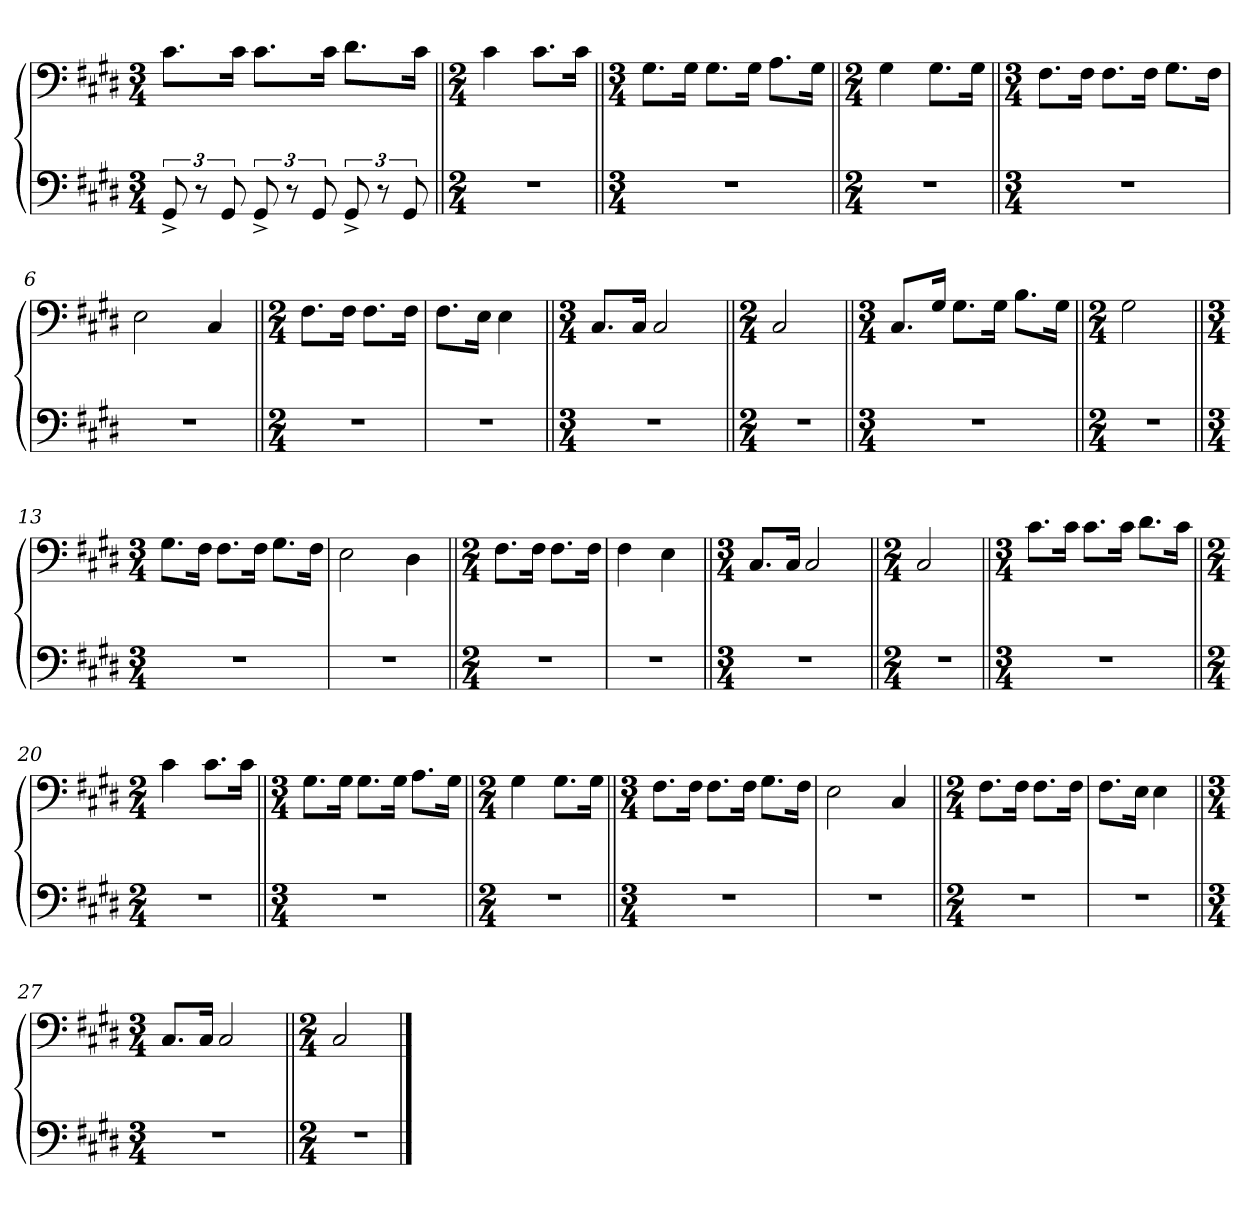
**kern	**kern
*part1	*part1
*staff2	*staff1
*clefF4	*clefF4
*k[f#c#g#d#]	*k[f#c#g#d#]
*M3/4	*M3/4
=1	=1
12GG#^/	8.c#\L
12r	.
12GG#/	.
.	16c#\Jk
12GG#^/	8.c#\L
12r	.
12GG#/	.
.	16c#\Jk
12GG#^/	8.d#\L
12r	.
12GG#/	.
.	16c#\Jk
=2||	=2||
*M2/4	*M2/4
2r	4c#\
.	8.c#\L
.	16c#\Jk
=3||	=3||
*M3/4	*M3/4
2.r	8.G#\L
.	16G#\Jk
.	8.G#\L
.	16G#\Jk
.	8.A\L
.	16G#\Jk
=4||	=4||
*M2/4	*M2/4
2r	4G#\
.	8.G#\L
.	16G#\Jk
=5||	=5||
*M3/4	*M3/4
2.r	8.F#\L
.	16F#\Jk
.	8.F#\L
.	16F#\Jk
.	8.G#\L
.	16F#\Jk
=6	=6
2.r	2E\
.	4C#/
=7||	=7||
*M2/4	*M2/4
2r	8.F#\L
.	16F#\Jk
.	8.F#\L
.	16F#\Jk
=8	=8
2r	8.F#\L
.	16E\Jk
.	4E\
=9||	=9||
*M3/4	*M3/4
2.r	8.C#/L
.	16C#/Jk
.	2C#/
=10||	=10||
*M2/4	*M2/4
2r	2C#/
=11||	=11||
*M3/4	*M3/4
2.r	8.C#/L
.	16G#/Jk
.	8.G#\L
.	16G#\Jk
.	8.B\L
.	16G#\Jk
=12||	=12||
*M2/4	*M2/4
2r	2G#\
=13||	=13||
*M3/4	*M3/4
2.r	8.G#\L
.	16F#\Jk
.	8.F#\L
.	16F#\Jk
.	8.G#\L
.	16F#\Jk
=14	=14
2.r	2E\
.	4D#\
=15||	=15||
*M2/4	*M2/4
2r	8.F#\L
.	16F#\Jk
.	8.F#\L
.	16F#\Jk
=16	=16
2r	4F#\
.	4E\
=17||	=17||
*M3/4	*M3/4
2.r	8.C#/L
.	16C#/Jk
.	2C#/
=18||	=18||
*M2/4	*M2/4
2r	2C#/
=19||	=19||
*M3/4	*M3/4
2.r	8.c#\L
.	16c#\Jk
.	8.c#\L
.	16c#\Jk
.	8.d#\L
.	16c#\Jk
=20||	=20||
*M2/4	*M2/4
2r	4c#\
.	8.c#\L
.	16c#\Jk
=21||	=21||
*M3/4	*M3/4
2.r	8.G#\L
.	16G#\Jk
.	8.G#\L
.	16G#\Jk
.	8.A\L
.	16G#\Jk
=22||	=22||
*M2/4	*M2/4
2r	4G#\
.	8.G#\L
.	16G#\Jk
=23||	=23||
*M3/4	*M3/4
2.r	8.F#\L
.	16F#\Jk
.	8.F#\L
.	16F#\Jk
.	8.G#\L
.	16F#\Jk
=24	=24
2.r	2E\
.	4C#/
=25||	=25||
*M2/4	*M2/4
2r	8.F#\L
.	16F#\Jk
.	8.F#\L
.	16F#\Jk
=26	=26
2r	8.F#\L
.	16E\Jk
.	4E\
=27||	=27||
*M3/4	*M3/4
2.r	8.C#/L
.	16C#/Jk
.	2C#/
=28||	=28||
*M2/4	*M2/4
2r	2C#/
==	==
*-	*-
